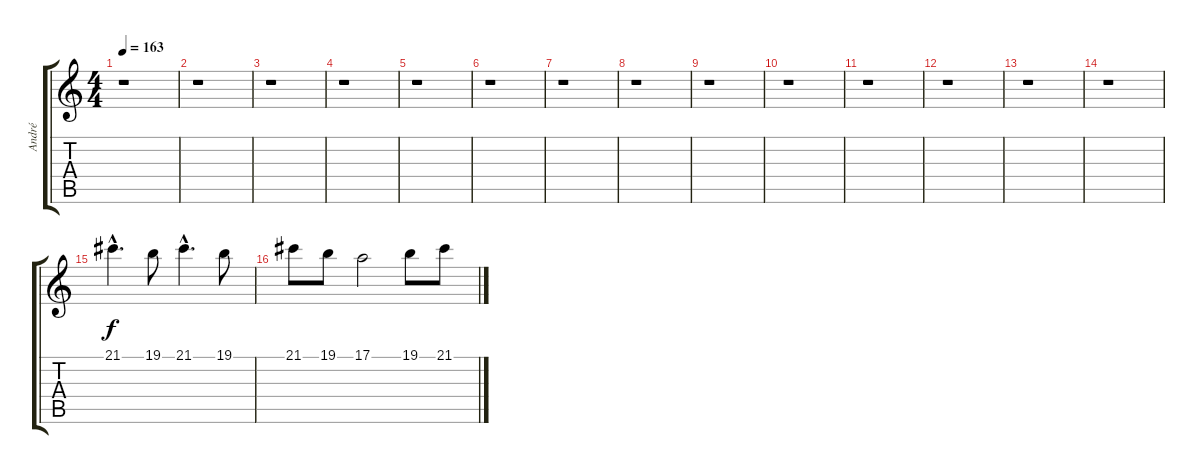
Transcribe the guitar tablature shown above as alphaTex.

\track ("André" "André") {instrument lead6voice}
\staff {score tabs}
\tuning (E4 B3 G3 D3 A2 E2) {hide}
\ts (4 4)
\tempo 163
\clef g2
\ks c
r.1{dy f} |
r.1 |
r.1 |
r.1 |
r.1 |
r.1 |
r.1 |
r.1 |
r.1 |
r.1 |
r.1 |
r.1 |
r.1 |
r.1 |
21.1{hac}.4{d} 19.1.8 21.1{hac}.4{d} 19.1.8 |
21.1.8 19.1.8 17.1.2 19.1.8 21.1.8
